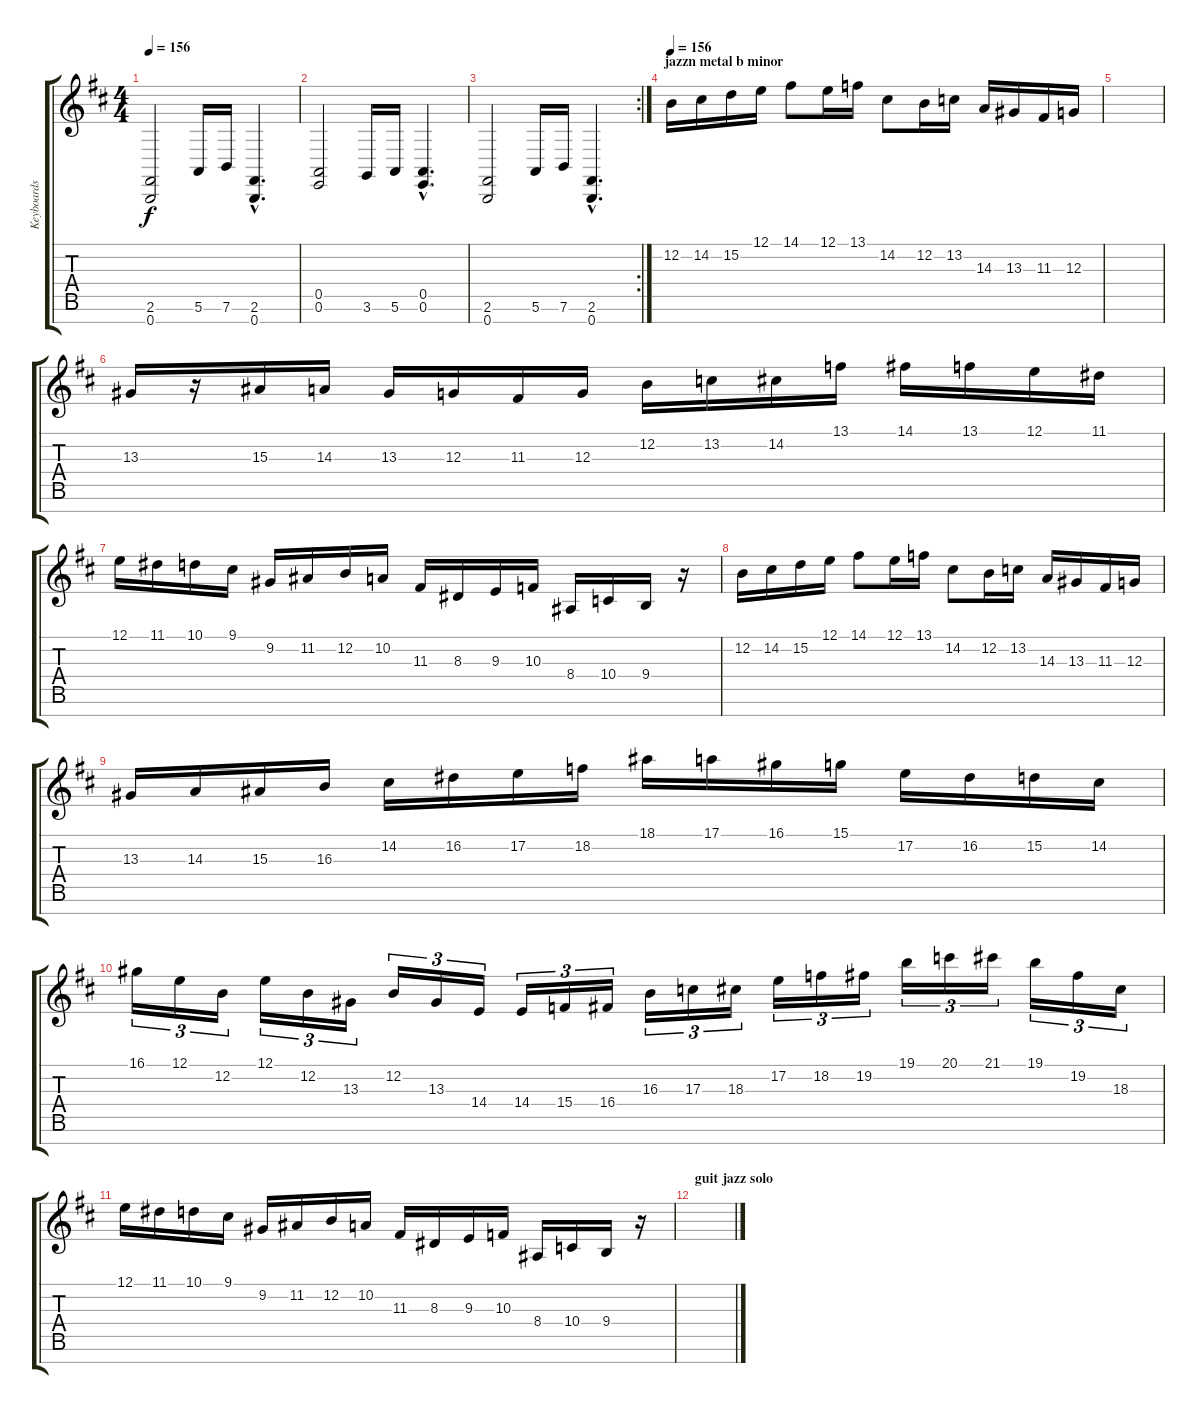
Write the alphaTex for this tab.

\track ("Keyboards Right hand" "Keyboards ") {instrument stringensemble1}
\staff {score tabs}
\tuning (E4 B3 G3 D3 A2 E2 B1) {hide}
\ts (4 4)
\tempo 156
\clef g2
\ks bminor
(2.6 0.7).2{dy f} 5.6.16 7.6.16 (2.6{hac} 0.7{hac}).4{d} |
(0.5 0.6).2 3.6.16 5.6.16 (0.5{hac} 0.6{hac}).4{d} |
\rc 2
(2.6 0.7).2 5.6.16 7.6.16 (2.6{hac} 0.7{hac}).4{d} |
\section ("" "jazzn metal b minor")
\tempo 156
12.2.16{volume 16 instrument synthbrass1} 14.2.16 15.2.16 12.1.16 14.1.8 12.1.16 13.1.16 14.2.8 12.2.16 13.2.16 14.3.16 13.3.16 11.3.16 12.3.16 |
|
13.3.16 r.16 15.3.16 14.3.16 13.3.16 12.3.16 11.3.16 12.3.16 12.2.16 13.2.16 14.2.16 13.1.16 14.1.16 13.1.16 12.1.16 11.1.16 |
12.1.16 11.1.16 10.1.16 9.1.16 9.2.16 11.2.16 12.2.16 10.2.16 11.3.16 8.3.16 9.3.16 10.3.16 8.4.16 10.4.16 9.4.16 r.16 |
12.2.16{volume 16 instrument synthbrass1} 14.2.16 15.2.16 12.1.16 14.1.8 12.1.16 13.1.16 14.2.8 12.2.16 13.2.16 14.3.16 13.3.16 11.3.16 12.3.16 |
13.3.16 14.3.16 15.3.16 16.3.16 14.2.16 16.2.16 17.2.16 18.2.16 18.1.16 17.1.16 16.1.16 15.1.16 17.2.16 16.2.16 15.2.16 14.2.16 |
16.1.16{tu (3 2)} 12.1.16{tu (3 2)} 12.2.16{tu (3 2)} 12.1.16{tu (3 2)} 12.2.16{tu (3 2)} 13.3.16{tu (3 2)} 12.2.16{tu (3 2)} 13.3.16{tu (3 2)} 14.4.16{tu (3 2)} 14.4.16{tu (3 2)} 15.4.16{tu (3 2)} 16.4.16{tu (3 2)} 16.3.16{tu (3 2)} 17.3.16{tu (3 2)} 18.3.16{tu (3 2)} 17.2.16{tu (3 2)} 18.2.16{tu (3 2)} 19.2.16{tu (3 2)} 19.1.16{tu (3 2)} 20.1.16{tu (3 2)} 21.1.16{tu (3 2)} 19.1.16{tu (3 2)} 19.2.16{tu (3 2)} 18.3.16{tu (3 2)} |
12.1.16 11.1.16 10.1.16 9.1.16 9.2.16 11.2.16 12.2.16 10.2.16 11.3.16 8.3.16 9.3.16 10.3.16 8.4.16 10.4.16 9.4.16 r.16 |
\section ("" "guit jazz solo")
